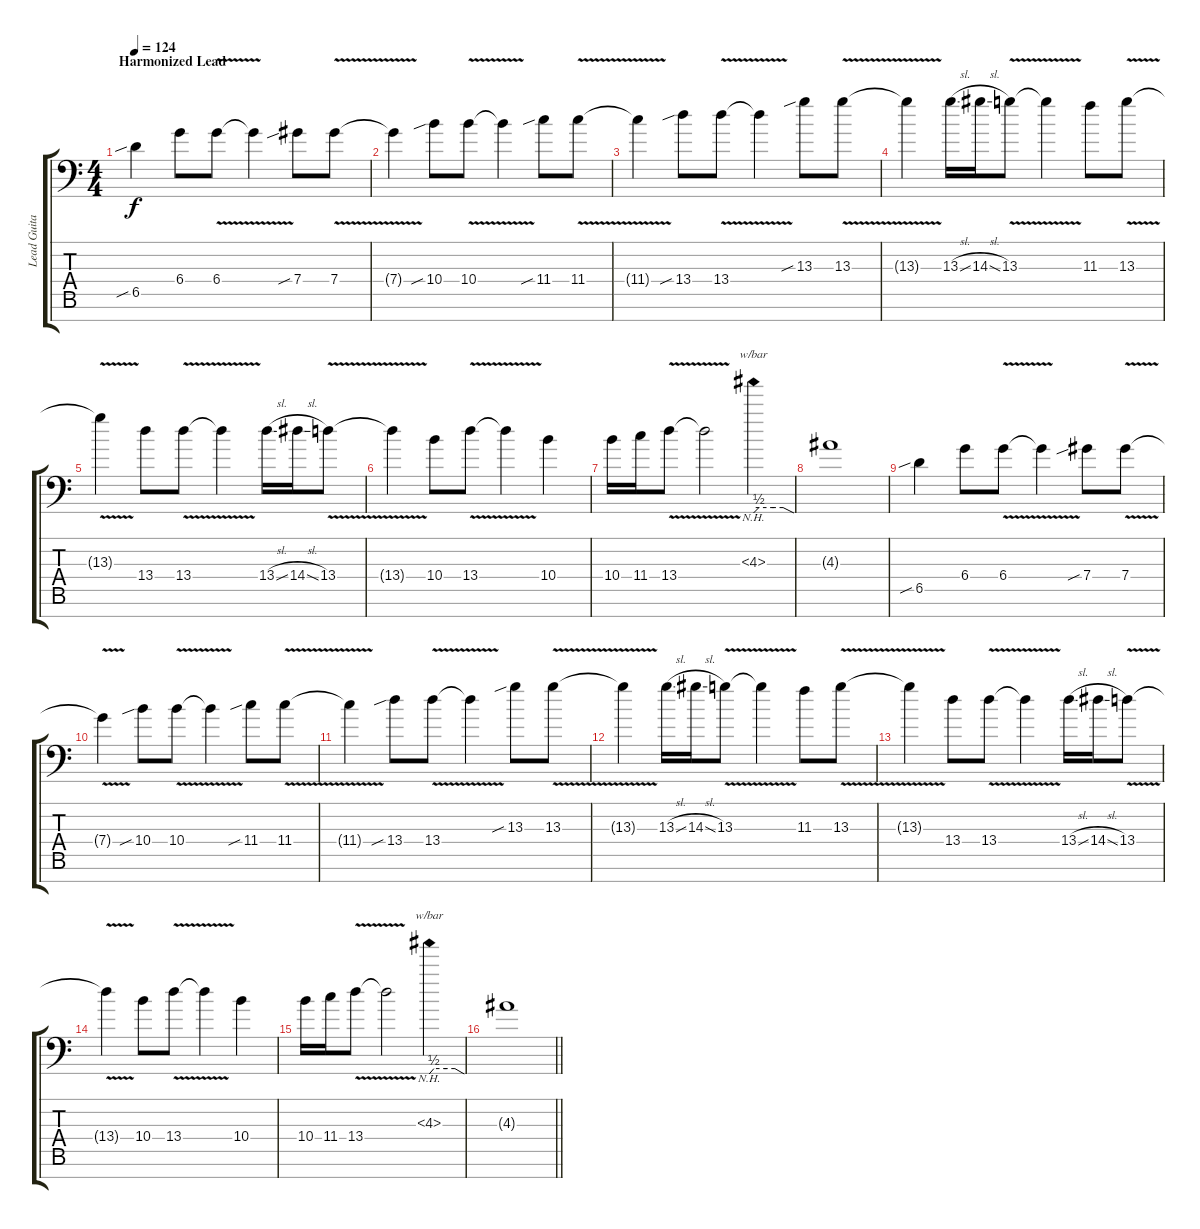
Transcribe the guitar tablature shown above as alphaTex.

\track ("Lead Guitar (left 1)" "Lead Guita") {instrument overdrivenguitar}
\staff {score tabs}
\tuning (Eb4 Bb3 Gb3 Db3 Ab2 Eb2 Bb1) {hide}
\ts (4 4)
\section ("" "Harmonized Lead")
\tempo 124
\clef f4
\ks c
6.5{sib}.4{dy f} 6.4.8 6.4{v}.8 6.4{t}.4 7.4{sib}.8 7.4{v}.8 |
7.4{t}.4 10.4{sib}.8 10.4{v}.8 10.4{t}.4 11.4{sib}.8 11.4{v}.8 |
11.4{t}.4 13.4{sib}.8 13.4{v}.8 13.4{t}.4 13.3{sib}.8 13.3{v}.8 |
13.3{t}.4 13.3{sl}.16 14.3{sl}.16 13.3{v}.8 13.3{t}.4 11.3.8 13.3{v}.8 |
13.3{t}.4 13.4.8 13.4{v}.8 13.4{t}.4 13.4{sl}.16 14.4{sl}.16 13.4{v}.8 |
13.4{t}.4 10.4.8 13.4{v}.8 13.4{t}.4 10.4.4 |
10.4.16 11.4.16 13.4{v}.8 13.4{t}.2 4.3{nh}.4{tbe (custom default 0 0 8 2 30 2 44 2 60 0)} |
4.3{t}.1 |
6.5{sib}.4 6.4.8 6.4{v}.8 6.4{t}.4 7.4{sib}.8 7.4{v}.8 |
7.4{t}.4 10.4{sib}.8 10.4{v}.8 10.4{t}.4 11.4{sib}.8 11.4{v}.8 |
11.4{t}.4 13.4{sib}.8 13.4{v}.8 13.4{t}.4 13.3{sib}.8 13.3{v}.8 |
13.3{t}.4 13.3{sl}.16 14.3{sl}.16 13.3{v}.8 13.3{t}.4 11.3.8 13.3{v}.8 |
13.3{t}.4 13.4.8 13.4{v}.8 13.4{t}.4 13.4{sl}.16 14.4{sl}.16 13.4{v}.8 |
13.4{t}.4 10.4.8 13.4{v}.8 13.4{t}.4 10.4.4 |
10.4.16 11.4.16 13.4{v}.8 13.4{t}.2 4.3{nh}.4{tbe (custom default 0 0 8 2 30 2 44 2 60 0)} |
\barLineRight lightlight
4.3{t}.1
